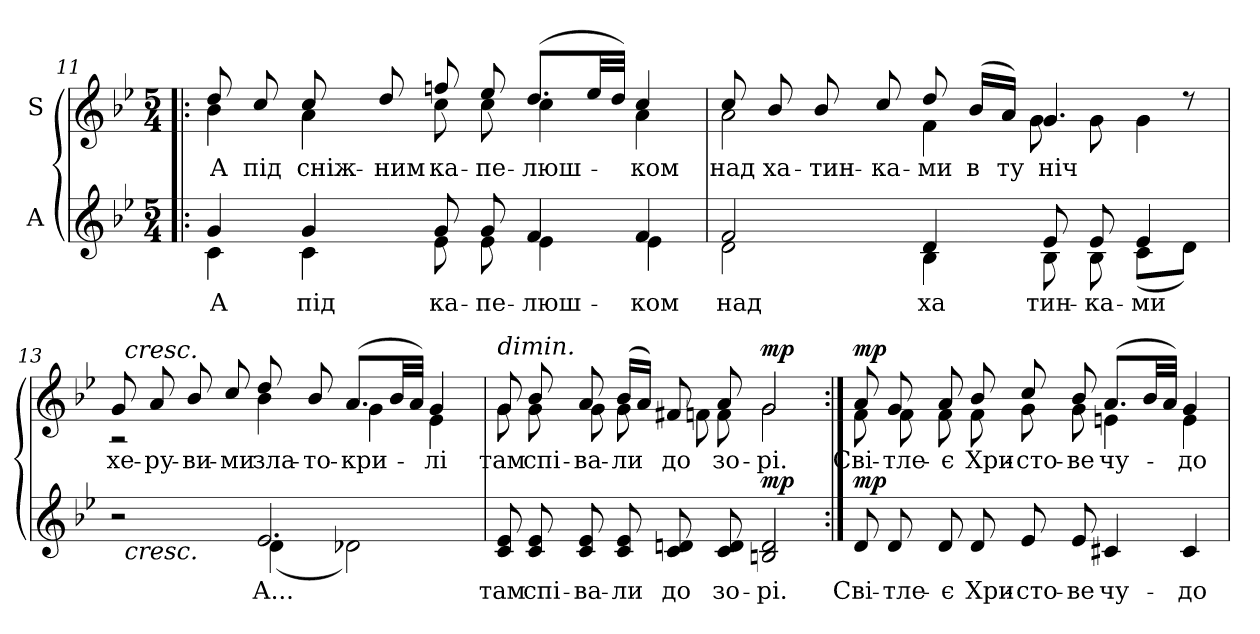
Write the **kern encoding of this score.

**kern	**text	**dynam	**kern	**text	**dynam
*part2	*part2	*part2	*part1	*part1	*part1
*staff2	*staff2	*staff2	*staff1	*staff1	*staff1
*I"A	*	*	*I"S	*	*
!!LO:PB:g=z
*clefG2	*	*	*clefG2	*	*
*k[b-e-]	*	*	*k[b-e-]	*	*
*g:	*	*	*g:	*	*
*M5/4	*	*	*M5/4	*	*
=11!|:	=11!|:	=11!|:	=11!|:	=11!|:	=11!|:
!	!LO:LY:a:color=#000000	!	!	!	!
*^	*	*	*	*	*
!	!	!	!	!	!LO:LY:b:color=#000000	!
*	*	*	*	*^	*	*
4gi/	4ci\	А	.	8ddi/	4b-i\	А	.
!	!	!	!	!	!	!LO:LY:b:color=#000000	!
.	.	.	.	8cci/	.	під	.
!	!	!LO:LY:a:color=#000000	!	!	!	!	!
!	!	!	!	!	!	!LO:LY:b:color=#000000	!
4gi/	4ci\	під	.	8cci/	4ai\	сніж-	.
!	!	!	!	!	!	!LO:LY:b:color=#000000	!
.	.	.	.	8ddi/	.	-ним	.
!	!	!LO:LY:a:color=#000000	!	!	!	!	!
!	!	!	!	!	!	!LO:LY:b:color=#000000	!
8gi/	8e-i\	ка-	.	8ffni/	8cci\	ка-	.
!	!	!LO:LY:a:color=#000000	!	!	!	!	!
!	!	!	!	!	!	!LO:LY:b:color=#000000	!
8gi/	8e-i\	-пе-	.	8ee-i/	8cci\	-пе-	.
!	!	!LO:LY:a:color=#000000	!	!	!	!	!
!	!	!	!	!	!	!LO:LY:b:color=#000000	!
4fi/	4e-i\	-люш-	.	(8.ddi/L	4cci\	-люш-	.
.	.	.	.	32ee-i/LL	.	.	.
.	.	.	.	32ddi/JJJ)	.	.	.
!	!	!LO:LY:a:color=#000000	!	!	!	!	!
!	!	!	!	!	!	!LO:LY:b:color=#000000	!
4fi/	4e-i\	-ком	.	4cci/	4ai\	-ком	.
=12	=12	=12	=12	=12	=12	=12	=12
!	!	!LO:LY:a:color=#000000	!	!	!	!	!
!	!	!	!	!	!	!LO:LY:b:color=#000000	!
2fi/	2di\	над	.	8cci/	2ai\	над	.
!	!	!	!	!	!	!LO:LY:b:color=#000000	!
.	.	.	.	8b-i/	.	ха-	.
!	!	!	!	!	!	!LO:LY:b:color=#000000	!
.	.	.	.	8b-i/	.	-тин-	.
!	!	!	!	!	!	!LO:LY:b:color=#000000	!
.	.	.	.	8cci/	.	-ка-	.
!	!	!LO:LY:a:color=#000000	!	!	!	!	!
!	!	!	!	!	!	!LO:LY:b:color=#000000	!
4di/	4B-i\	ха	.	8ddi/	4fi\	-ми	.
!	!	!	!	!	!	!LO:LY:b:color=#000000	!
.	.	.	.	(16b-i/LL	.	в	.
!	!	!	!	!	!	!LO:LY:b:color=#000000	!
.	.	.	.	16ai/JJ)	.	ту	.
!	!	!LO:LY:a:color=#000000	!	!	!	!	!
!	!	!	!	!	!	!LO:LY:b:color=#000000	!
8e-i/	8B-i\	тин-	.	4.gi/	8gi\	ніч	.
!	!	!LO:LY:a:color=#000000	!	!	!	!	!
8e-i/	8B-i\	-ка-	.	.	8gi\	.	.
!	!	!LO:LY:a:color=#000000	!	!	!	!	!
4e-i/	(8ci\L	-ми	.	.	4gi\	.	.
.	8di\J)	.	.	8r	.	.	.
*	*	*	*	*v	*v	*	*
!!LO:LB:g=z
=13	=13	=13	=13	=13	=13	=13
!	!	!	!	!	!LO:LY:b:color=#000000	!
*	*^	*	*	*^	*	*
*	*	*	*	*	*	*^	*	*
2r	2ryy	32ryy	.	.	8gi/	2r	32ryy	хе-	.
!	!	!	!	!	!	!	!LO:TX:a:i:t=cresc.	!	!
!	!	!LO:TX:b:i:t=cresc.	!	!	!	!	!	!	!
.	.	1ryy	.	.	.	.	1ryy	.	.
!	!	!	!	!	!	!	!	!LO:LY:b:color=#000000	!
.	.	.	.	.	8ai/	.	.	-ру-	.
!	!	!	!	!	!	!	!	!LO:LY:b:color=#000000	!
.	.	.	.	.	8b-i/	.	.	-ви-	.
!	!	!	!	!	!	!	!	!LO:LY:b:color=#000000	!
.	.	.	.	.	8cci/	.	.	-ми	.
!	!	!	!LO:LY:a:color=#000000	!	!	!	!	!	!
!	!	!	!	!	!	!	!	!LO:LY:b:color=#000000	!
2.e-i/	(4di\	.	А...	.	8ddi/	4b-i\	.	зла-	.
!	!	!	!	!	!	!	!	!LO:LY:b:color=#000000	!
.	.	.	.	.	8b-i/	.	.	-то-	.
!	!	!	!	!	!	!	!	!LO:LY:b:color=#000000	!
.	2d-Xi\)	.	.	.	(8.ai/L	4gi\	.	-кри-	.
.	.	.	.	.	32b-i/LL	.	.	.	.
.	.	.	.	.	32ai/JJJ)	.	.	.	.
!	!	!	!	!	!	!	!	!LO:LY:b:color=#000000	!
.	.	.	.	.	4gi/	4e-i\	.	-лі	.
.	.	8..ryy	.	.	.	.	8..ryy	.	.
*v	*v	*v	*	*	*	*	*	*	*
*	*	*	*v	*v	*v	*	*
=14	=14	=14	=14	=14	=14
*^	*	*	*^	*	*
*	*^	*	*	*	*^	*	*
!	!	!	!LO:LY:a:color=#000000	!	!	!	!	!	!
*v	*v	*v	*	*	*	*	*	*	*
*	*	*	*v	*v	*v	*	*
*^	*	*	*^	*	*
*	*^	*	*	*	*^	*	*
!	!	!	!	!	!LO:TX:a:i:t=dimin.	!	!	!	!
!LO:TX:a:i:t=dimin.	!	!	!	!	!	!	!	!	!
!	!	!	!	!	!	!	!	!LO:LY:b:color=#000000	!
*v	*v	*v	*	*	*	*	*	*	*
*	*	*	*	*v	*v	*	*
8ci/ 8e-i	там	.	8gi/	8gi\	там	.
!	!LO:LY:a:color=#000000	!	!	!	!	!
!	!	!	!	!	!LO:LY:b:color=#000000	!
8ci/ 8e-i	спі-	.	8b-i/	8gi\	спі-	.
!	!LO:LY:a:color=#000000	!	!	!	!	!
!	!	!	!	!	!LO:LY:b:color=#000000	!
8ci/ 8e-i	-ва-	.	8ai/	8gi\	-ва-	.
!	!LO:LY:a:color=#000000	!	!	!	!	!
!	!	!	!	!	!LO:LY:b:color=#000000	!
8ci/ 8e-i	-ли	.	(16b-i/LL	8gi\	-ли	.
.	.	.	16ai/JJ)	.	.	.
!	!LO:LY:a:color=#000000	!	!	!	!	!
!	!	!	!	!	!LO:LY:b:color=#000000	!
8ci/ 8dni	до	.	8f#Xi/	8fni\	до	.
!	!LO:LY:a:color=#000000	!	!	!	!	!
!	!	!	!	!	!LO:LY:b:color=#000000	!
8ci/ 8di	зо-	.	8ai/	8fi\	зо-	.
!	!LO:LY:a:color=#000000	!	!	!	!	!
!	!	!	!	!	!LO:LY:b:color=#000000	!
2Bni/ 2di	-рі.	mp	2gi/	2gi\	-рі.	mp
!!LO:LB:g=z	!!
=15:|!	=15:|!	=15:|!	=15:|!	=15:|!	=15:|!	=15:|!
!	!LO:LY:b:color=#000000	!	!	!	!	!
!	!	!	!	!	!LO:LY:b:color=#000000	!
8di/	Сві-	mp	8ai/	8fi\	Сві-	mp
!	!LO:LY:b:color=#000000	!	!	!	!	!
!	!	!	!	!	!LO:LY:b:color=#000000	!
8di/	-тле-	.	8gi/	8fi\	-тле-	.
!	!LO:LY:b:color=#000000	!	!	!	!	!
!	!	!	!	!	!LO:LY:b:color=#000000	!
8di/	-є	.	8ai/	8fi\	-є	.
!	!LO:LY:b:color=#000000	!	!	!	!	!
!	!	!	!	!	!LO:LY:b:color=#000000	!
8di/	Хри-	.	8b-i/	8fi\	Хри-	.
!	!LO:LY:b:color=#000000	!	!	!	!	!
!	!	!	!	!	!LO:LY:b:color=#000000	!
8e-i/	-сто-	.	8cci/	8gi\	-сто-	.
!	!LO:LY:b:color=#000000	!	!	!	!	!
!	!	!	!	!	!LO:LY:b:color=#000000	!
8e-i/	-ве	.	8b-i/	8gi\	-ве	.
!	!LO:LY:b:color=#000000	!	!	!	!	!
!	!	!	!	!	!LO:LY:b:color=#000000	!
4c#Xi/	чу-	.	(8.ai/L	4eni\	чу-	.
.	.	.	32b-i/LL	.	.	.
.	.	.	32ai/JJJ)	.	.	.
!	!LO:LY:b:color=#000000	!	!	!	!	!
!	!	!	!	!	!LO:LY:b:color=#000000	!
4c#i/	-до	.	4gi/	4ei\	-до	.
*	*	*	*v	*v	*	*
=	=	=	=	=	=
*-	*-	*-	*-	*-	*-
